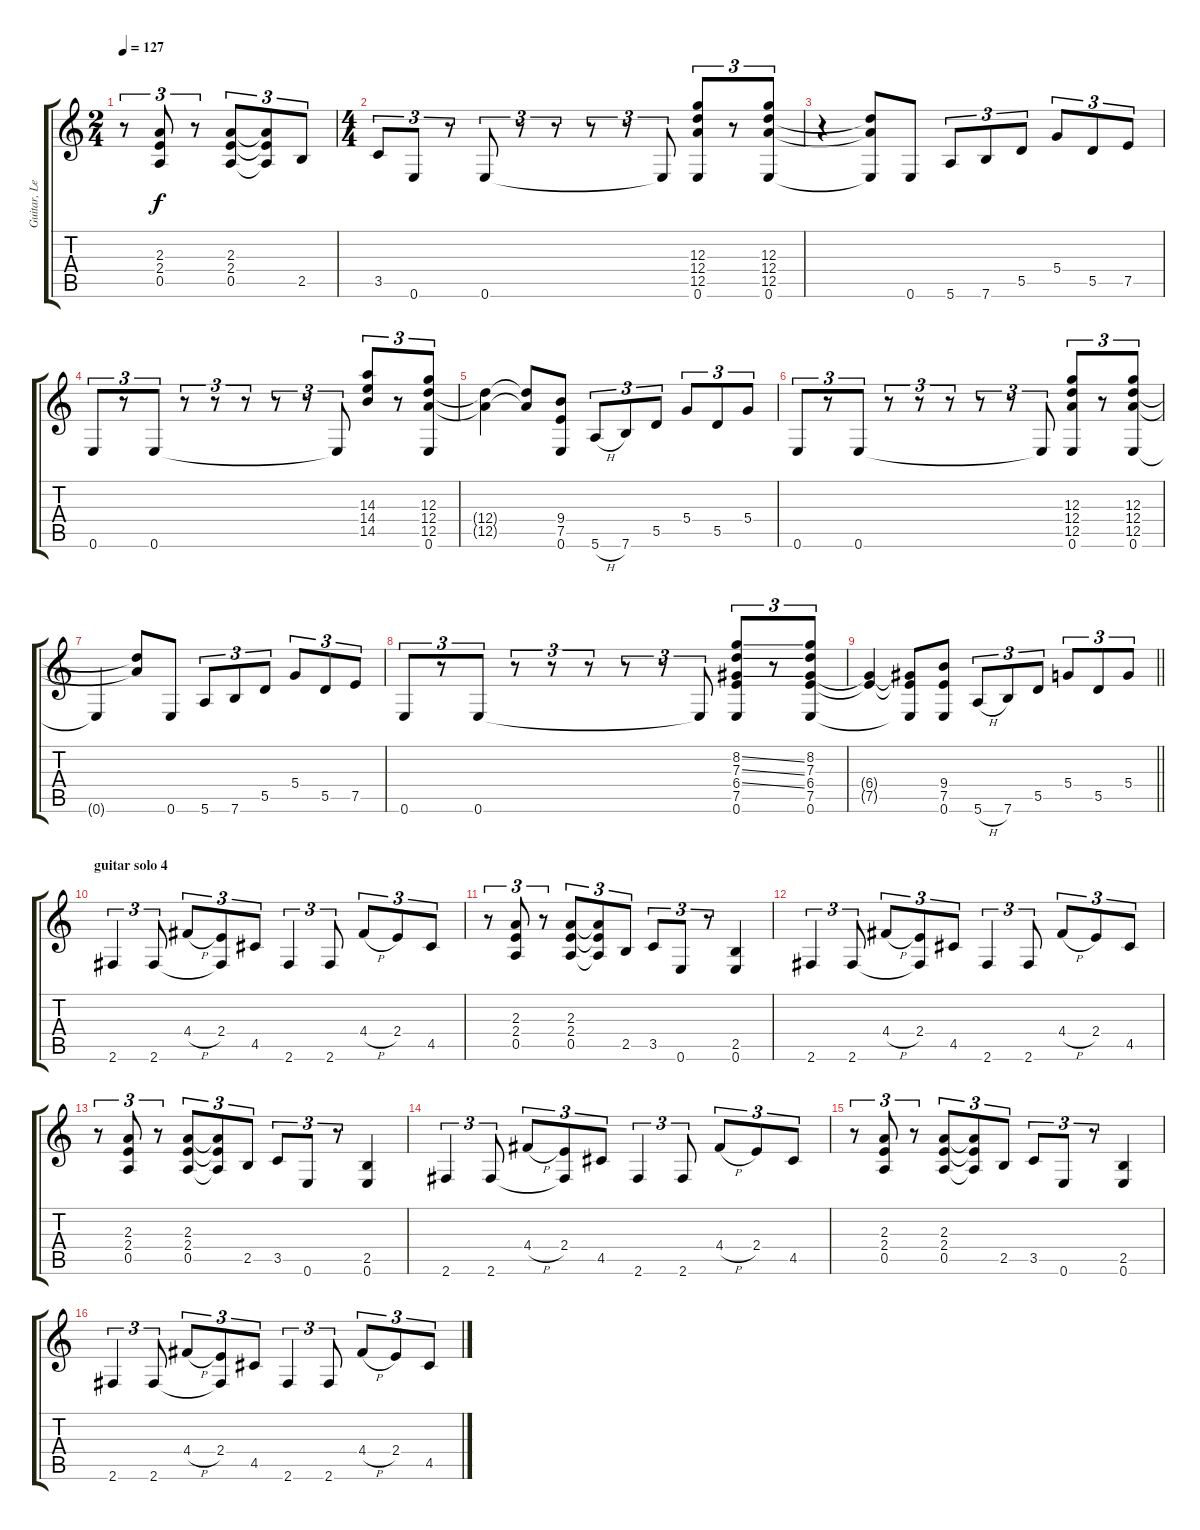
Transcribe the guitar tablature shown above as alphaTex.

\track ("Guitar, Lead" "Guitar, Le") {instrument overdrivenguitar}
\staff {score tabs}
\tuning (E4 B3 G3 D3 A2 E2) {hide}
\ts (2 4)
\tempo 127
\clef g2
\ks c
r.8{tu (3 2) dy f} (2.3 2.4 0.5).8{tu (3 2)} r.8{tu (3 2)} (2.3 2.4 0.5).8{tu (3 2)} (2.3{t} 2.4{t} 0.5{t}).8{tu (3 2)} 2.5.8{tu (3 2)} |
\ts (4 4)
3.5.8{tu (3 2)} 0.6.8{tu (3 2)} r.8{tu (3 2)} 0.6.8{tu (3 2)} r.8{tu (3 2)} r.8{tu (3 2)} r.8{tu (3 2)} r.8{tu (3 2)} 0.6{t}.8{tu (3 2)} (12.3 12.4 12.5 0.6).8{tu (3 2)} r.8{tu (3 2)} (12.3 12.4 12.5 0.6).8{tu (3 2)} |
r.4 (12.4{t} 12.5{t} 0.6{t}).8 0.6.8 5.6.8{tu (3 2)} 7.6.8{tu (3 2)} 5.5.8{tu (3 2)} 5.4.8{tu (3 2)} 5.5.8{tu (3 2)} 7.5.8{tu (3 2)} |
0.6.8{tu (3 2)} r.8{tu (3 2)} 0.6.8{tu (3 2)} r.8{tu (3 2)} r.8{tu (3 2)} r.8{tu (3 2)} r.8{tu (3 2)} r.8{tu (3 2)} 0.6{t}.8{tu (3 2)} (14.3 14.4 14.5).8{tu (3 2)} r.8{tu (3 2)} (12.3 12.4 12.5 0.6).8{tu (3 2)} |
(12.4{t} 12.5{t}).4 (12.4{t} 12.5{t}).8 (9.4 7.5 0.6).8 5.6{h}.8{tu (3 2)} 7.6.8{tu (3 2)} 5.5.8{tu (3 2)} 5.4.8{tu (3 2)} 5.5.8{tu (3 2)} 5.4.8{tu (3 2)} |
0.6.8{tu (3 2)} r.8{tu (3 2)} 0.6.8{tu (3 2)} r.8{tu (3 2)} r.8{tu (3 2)} r.8{tu (3 2)} r.8{tu (3 2)} r.8{tu (3 2)} 0.6{t}.8{tu (3 2)} (12.3 12.4 12.5 0.6).8{tu (3 2)} r.8{tu (3 2)} (12.3 12.4 12.5 0.6).8{tu (3 2)} |
0.6{t}.4 (12.4{t} 12.5{t}).8 0.6.8 5.6.8{tu (3 2)} 7.6.8{tu (3 2)} 5.5.8{tu (3 2)} 5.4.8{tu (3 2)} 5.5.8{tu (3 2)} 7.5.8{tu (3 2)} |
0.6.8{tu (3 2)} r.8{tu (3 2)} 0.6.8{tu (3 2)} r.8{tu (3 2)} r.8{tu (3 2)} r.8{tu (3 2)} r.8{tu (3 2)} r.8{tu (3 2)} 0.6{t}.8{tu (3 2)} (8.2{ss} 7.3{ss} 6.4{ss} 7.5 0.6).8{tu (3 2)} r.8{tu (3 2)} (8.2 7.3 6.4 7.5 0.6).8{tu (3 2)} |
\barLineRight lightlight
(6.4{t} 7.5{t}).4 (6.4{t} 7.5{t} 0.6{t}).8 (9.4 7.5 0.6).8 5.6{h}.8{tu (3 2)} 7.6.8{tu (3 2)} 5.5.8{tu (3 2)} 5.4.8{tu (3 2)} 5.5.8{tu (3 2)} 5.4.8{tu (3 2)} |
\section ("" "guitar solo 4")
2.6.4{tu (3 2)} 2.6.8{tu (3 2)} 4.4{h}.8{tu (3 2)} (2.4 2.6{t}).8{tu (3 2)} 4.5.8{tu (3 2)} 2.6.4{tu (3 2)} 2.6.8{tu (3 2)} 4.4{h}.8{tu (3 2)} 2.4.8{tu (3 2)} 4.5.8{tu (3 2)} |
r.8{tu (3 2)} (2.3 2.4 0.5).8{tu (3 2)} r.8{tu (3 2)} (2.3 2.4 0.5).8{tu (3 2)} (2.3{t} 2.4{t} 0.5{t}).8{tu (3 2)} 2.5.8{tu (3 2)} 3.5.8{tu (3 2)} 0.6.8{tu (3 2)} r.8{tu (3 2)} (2.5 0.6).4 |
2.6.4{tu (3 2)} 2.6.8{tu (3 2)} 4.4{h}.8{tu (3 2)} (2.4 2.6{t}).8{tu (3 2)} 4.5.8{tu (3 2)} 2.6.4{tu (3 2)} 2.6.8{tu (3 2)} 4.4{h}.8{tu (3 2)} 2.4.8{tu (3 2)} 4.5.8{tu (3 2)} |
r.8{tu (3 2)} (2.3 2.4 0.5).8{tu (3 2)} r.8{tu (3 2)} (2.3 2.4 0.5).8{tu (3 2)} (2.3{t} 2.4{t} 0.5{t}).8{tu (3 2)} 2.5.8{tu (3 2)} 3.5.8{tu (3 2)} 0.6.8{tu (3 2)} r.8{tu (3 2)} (2.5 0.6).4 |
2.6.4{tu (3 2)} 2.6.8{tu (3 2)} 4.4{h}.8{tu (3 2)} (2.4 2.6{t}).8{tu (3 2)} 4.5.8{tu (3 2)} 2.6.4{tu (3 2)} 2.6.8{tu (3 2)} 4.4{h}.8{tu (3 2)} 2.4.8{tu (3 2)} 4.5.8{tu (3 2)} |
r.8{tu (3 2)} (2.3 2.4 0.5).8{tu (3 2)} r.8{tu (3 2)} (2.3 2.4 0.5).8{tu (3 2)} (2.3{t} 2.4{t} 0.5{t}).8{tu (3 2)} 2.5.8{tu (3 2)} 3.5.8{tu (3 2)} 0.6.8{tu (3 2)} r.8{tu (3 2)} (2.5 0.6).4 |
2.6.4{tu (3 2)} 2.6.8{tu (3 2)} 4.4{h}.8{tu (3 2)} (2.4 2.6{t}).8{tu (3 2)} 4.5.8{tu (3 2)} 2.6.4{tu (3 2)} 2.6.8{tu (3 2)} 4.4{h}.8{tu (3 2)} 2.4.8{tu (3 2)} 4.5.8{tu (3 2)}
